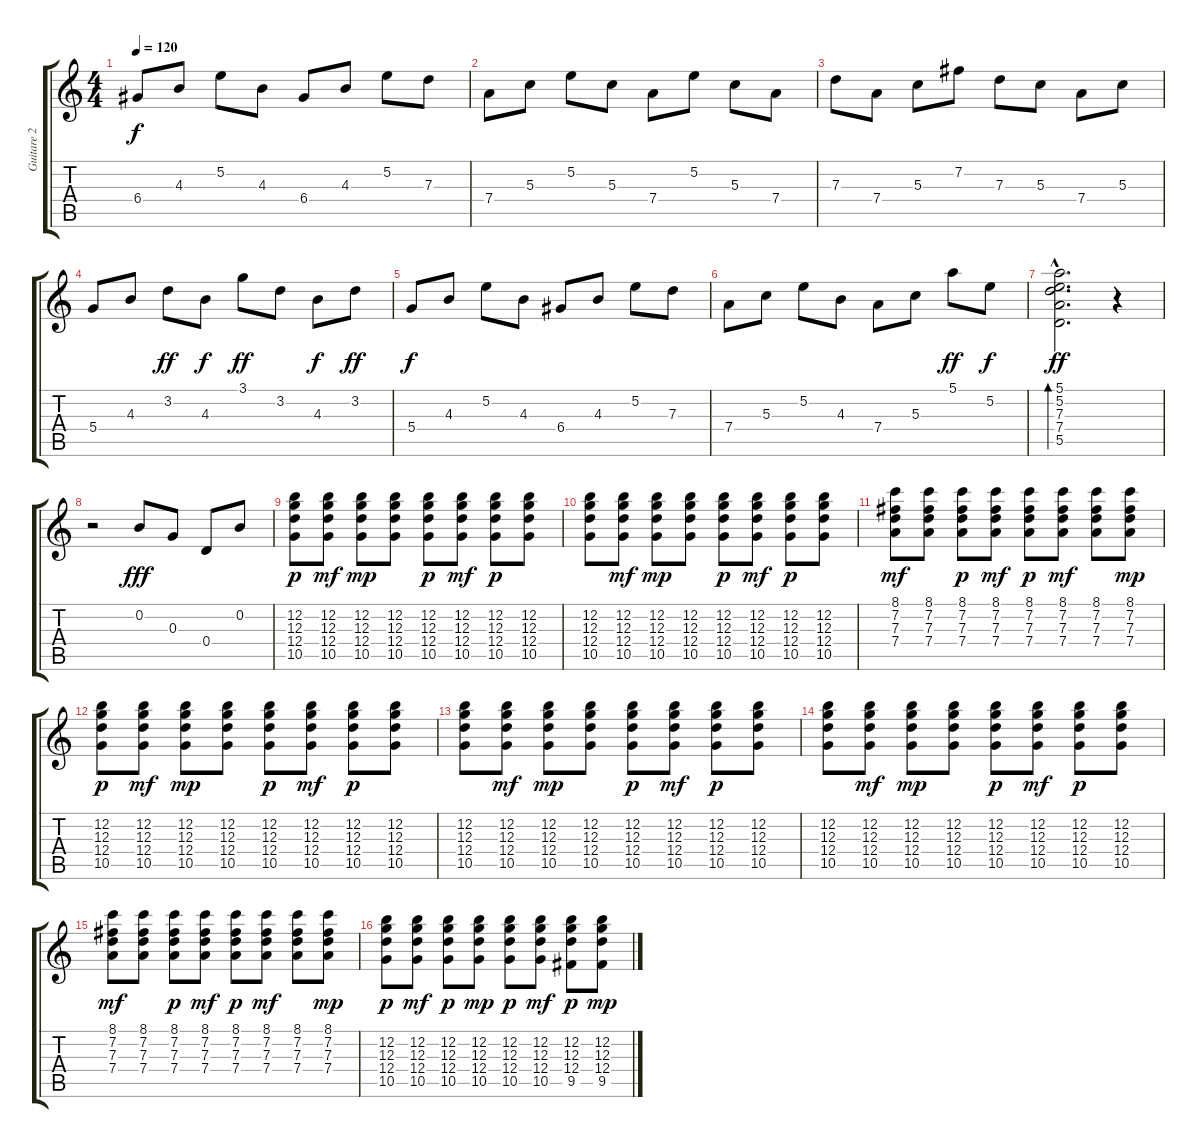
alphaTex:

\track ("Guitare 2" "Guitare 2") {instrument acousticguitarsteel}
\staff {score tabs}
\tuning (E4 B3 G3 D3 A2 E2) {hide}
\ts (4 4)
\tempo 120
\clef g2
\ks c
6.4.8{dy f} 4.3.8 5.2.8 4.3.8 6.4.8 4.3.8 5.2.8 7.3.8 |
7.4.8 5.3.8 5.2.8 5.3.8 7.4.8 5.2.8 5.3.8 7.4.8 |
7.3.8 7.4.8 5.3.8 7.2.8 7.3.8 5.3.8 7.4.8 5.3.8 |
5.4.8 4.3.8 3.2.8{dy ff} 4.3.8{dy f} 3.1.8{dy ff} 3.2.8 4.3.8{dy f} 3.2.8{dy ff} |
5.4.8{dy f} 4.3.8 5.2.8 4.3.8 6.4.8 4.3.8 5.2.8 7.3.8 |
7.4.8 5.3.8 5.2.8 4.3.8 7.4.8 5.3.8 5.1.8{dy ff} 5.2.8{dy f} |
(5.1{hac} 5.2{hac} 7.3{hac} 7.4{hac} 5.5{hac}).2{d bd 60 dy ff} r.4 |
r.2 0.2.8{dy fff} 0.3.8 0.4.8 0.2.8 |
(12.2 12.3 12.4 10.5).8{dy p} (12.2 12.3 12.4 10.5).8{dy mf} (12.2 12.3 12.4 10.5).8{dy mp} (12.2 12.3 12.4 10.5).8 (12.2 12.3 12.4 10.5).8{dy p} (12.2 12.3 12.4 10.5).8{dy mf} (12.2 12.3 12.4 10.5).8{dy p} (12.2 12.3 12.4 10.5).8 |
(12.2 12.3 12.4 10.5).8 (12.2 12.3 12.4 10.5).8{dy mf} (12.2 12.3 12.4 10.5).8{dy mp} (12.2 12.3 12.4 10.5).8 (12.2 12.3 12.4 10.5).8{dy p} (12.2 12.3 12.4 10.5).8{dy mf} (12.2 12.3 12.4 10.5).8{dy p} (12.2 12.3 12.4 10.5).8 |
(8.1 7.2 7.3 7.4).8{dy mf} (8.1 7.2 7.3 7.4).8 (8.1 7.2 7.3 7.4).8{dy p} (8.1 7.2 7.3 7.4).8{dy mf} (8.1 7.2 7.3 7.4).8{dy p} (8.1 7.2 7.3 7.4).8{dy mf} (8.1 7.2 7.3 7.4).8 (8.1 7.2 7.3 7.4).8{dy mp} |
(12.2 12.3 12.4 10.5).8{dy p} (12.2 12.3 12.4 10.5).8{dy mf} (12.2 12.3 12.4 10.5).8{dy mp} (12.2 12.3 12.4 10.5).8 (12.2 12.3 12.4 10.5).8{dy p} (12.2 12.3 12.4 10.5).8{dy mf} (12.2 12.3 12.4 10.5).8{dy p} (12.2 12.3 12.4 10.5).8 |
(12.2 12.3 12.4 10.5).8 (12.2 12.3 12.4 10.5).8{dy mf} (12.2 12.3 12.4 10.5).8{dy mp} (12.2 12.3 12.4 10.5).8 (12.2 12.3 12.4 10.5).8{dy p} (12.2 12.3 12.4 10.5).8{dy mf} (12.2 12.3 12.4 10.5).8{dy p} (12.2 12.3 12.4 10.5).8 |
(12.2 12.3 12.4 10.5).8 (12.2 12.3 12.4 10.5).8{dy mf} (12.2 12.3 12.4 10.5).8{dy mp} (12.2 12.3 12.4 10.5).8 (12.2 12.3 12.4 10.5).8{dy p} (12.2 12.3 12.4 10.5).8{dy mf} (12.2 12.3 12.4 10.5).8{dy p} (12.2 12.3 12.4 10.5).8 |
(8.1 7.2 7.3 7.4).8{dy mf} (8.1 7.2 7.3 7.4).8 (8.1 7.2 7.3 7.4).8{dy p} (8.1 7.2 7.3 7.4).8{dy mf} (8.1 7.2 7.3 7.4).8{dy p} (8.1 7.2 7.3 7.4).8{dy mf} (8.1 7.2 7.3 7.4).8 (8.1 7.2 7.3 7.4).8{dy mp} |
(12.2 12.3 12.4 10.5).8{dy p} (12.2 12.3 12.4 10.5).8{dy mf} (12.2 12.3 12.4 10.5).8{dy p} (12.2 12.3 12.4 10.5).8{dy mp} (12.2 12.3 12.4 10.5).8{dy p} (12.2 12.3 12.4 10.5).8{dy mf} (12.2 12.3 12.4 9.5).8{dy p} (12.2 12.3 12.4 9.5).8{dy mp}
